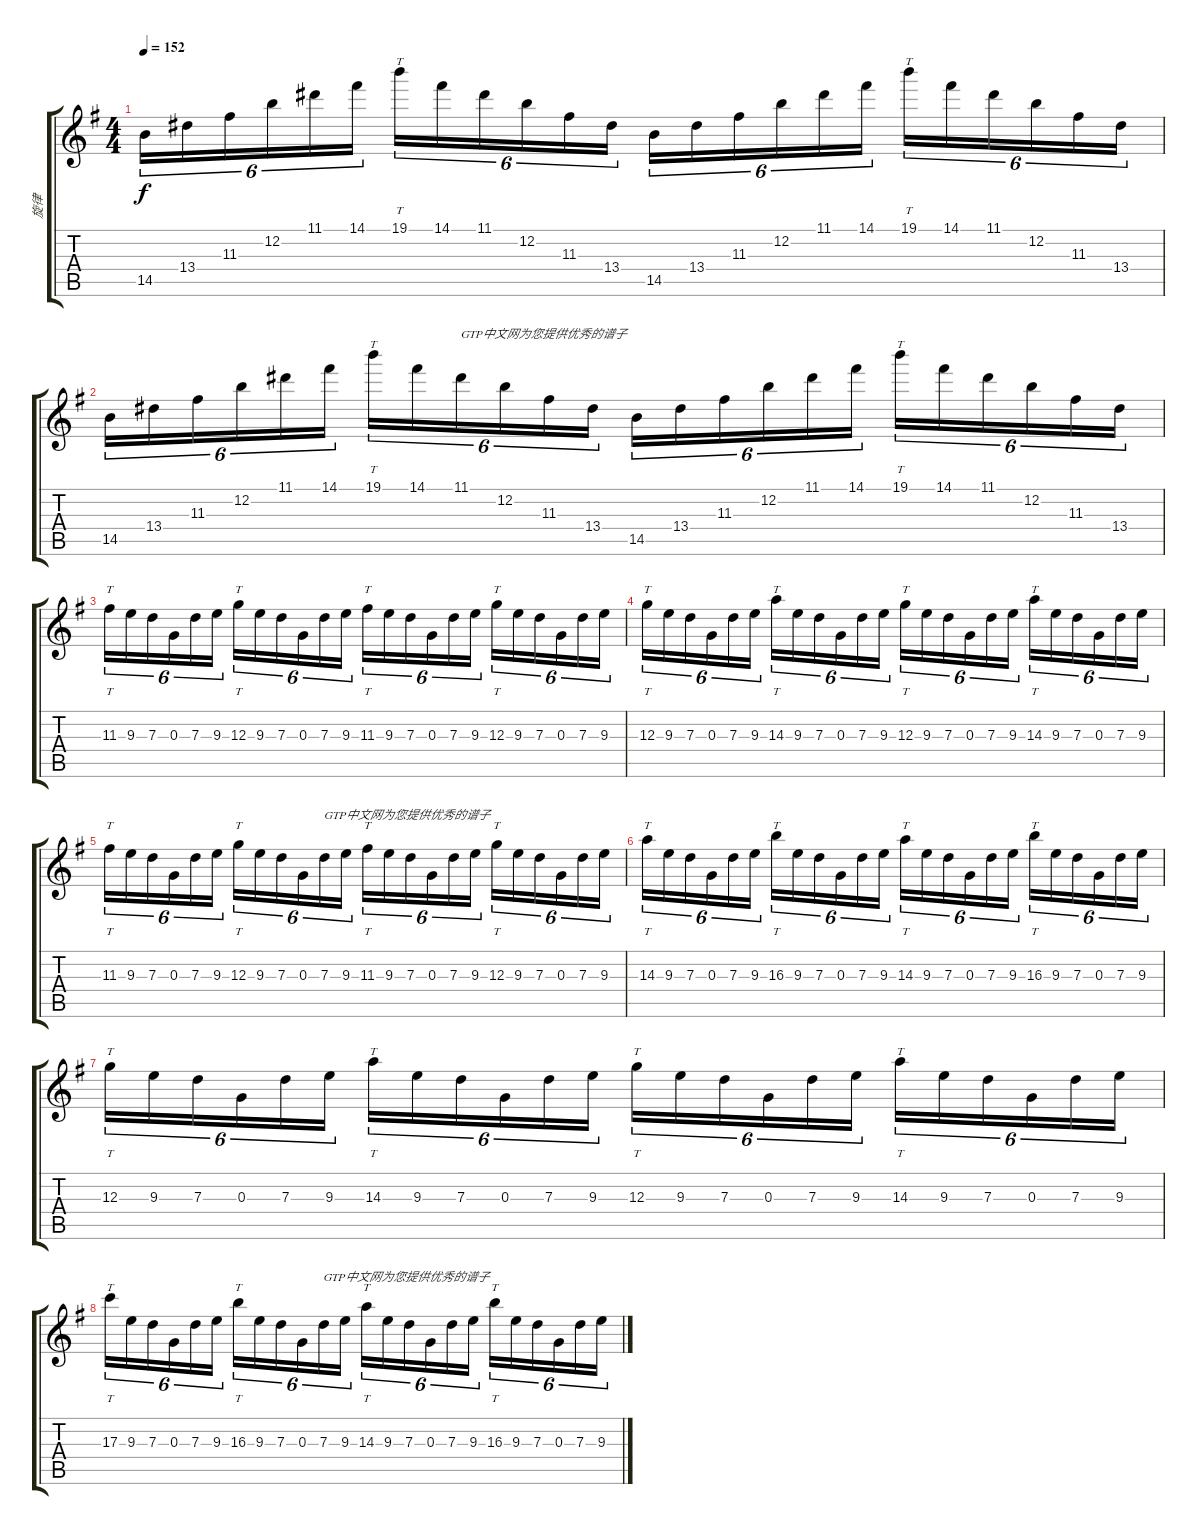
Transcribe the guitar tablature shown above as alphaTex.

\track ("旋律" "旋律") {instrument overdrivenguitar}
\staff {score tabs}
\tuning (E4 B3 G3 D3 A2 E2) {hide}
\ts (4 4)
\tempo 152
\clef g2
\ks g
14.5.16{tu (6 4) dy f} 13.4.16{tu (6 4)} 11.3.16{tu (6 4)} 12.2.16{tu (6 4)} 11.1.16{tu (6 4)} 14.1.16{tu (6 4)} 19.1.16{tt tu (6 4)} 14.1.16{tu (6 4)} 11.1.16{tu (6 4)} 12.2.16{tu (6 4)} 11.3.16{tu (6 4)} 13.4.16{tu (6 4)} 14.5.16{tu (6 4)} 13.4.16{tu (6 4)} 11.3.16{tu (6 4)} 12.2.16{tu (6 4)} 11.1.16{tu (6 4)} 14.1.16{tu (6 4)} 19.1.16{tt tu (6 4)} 14.1.16{tu (6 4)} 11.1.16{tu (6 4)} 12.2.16{tu (6 4)} 11.3.16{tu (6 4)} 13.4.16{tu (6 4)} |
14.5.16{tu (6 4)} 13.4.16{tu (6 4)} 11.3.16{tu (6 4)} 12.2.16{tu (6 4)} 11.1.16{tu (6 4)} 14.1.16{tu (6 4)} 19.1.16{tt tu (6 4)} 14.1.16{tu (6 4)} 11.1.16{tu (6 4) txt "GTP中文网为您提供优秀的谱子"} 12.2.16{tu (6 4)} 11.3.16{tu (6 4)} 13.4.16{tu (6 4)} 14.5.16{tu (6 4)} 13.4.16{tu (6 4)} 11.3.16{tu (6 4)} 12.2.16{tu (6 4)} 11.1.16{tu (6 4)} 14.1.16{tu (6 4)} 19.1.16{tt tu (6 4)} 14.1.16{tu (6 4)} 11.1.16{tu (6 4)} 12.2.16{tu (6 4)} 11.3.16{tu (6 4)} 13.4.16{tu (6 4)} |
11.3.16{tt tu (6 4)} 9.3.16{tu (6 4)} 7.3.16{tu (6 4)} 0.3.16{tu (6 4)} 7.3.16{tu (6 4)} 9.3.16{tu (6 4)} 12.3.16{tt tu (6 4)} 9.3.16{tu (6 4)} 7.3.16{tu (6 4)} 0.3.16{tu (6 4)} 7.3.16{tu (6 4)} 9.3.16{tu (6 4)} 11.3.16{tt tu (6 4)} 9.3.16{tu (6 4)} 7.3.16{tu (6 4)} 0.3.16{tu (6 4)} 7.3.16{tu (6 4)} 9.3.16{tu (6 4)} 12.3.16{tt tu (6 4)} 9.3.16{tu (6 4)} 7.3.16{tu (6 4)} 0.3.16{tu (6 4)} 7.3.16{tu (6 4)} 9.3.16{tu (6 4)} |
12.3.16{tt tu (6 4)} 9.3.16{tu (6 4)} 7.3.16{tu (6 4)} 0.3.16{tu (6 4)} 7.3.16{tu (6 4)} 9.3.16{tu (6 4)} 14.3.16{tt tu (6 4)} 9.3.16{tu (6 4)} 7.3.16{tu (6 4)} 0.3.16{tu (6 4)} 7.3.16{tu (6 4)} 9.3.16{tu (6 4)} 12.3.16{tt tu (6 4)} 9.3.16{tu (6 4)} 7.3.16{tu (6 4)} 0.3.16{tu (6 4)} 7.3.16{tu (6 4)} 9.3.16{tu (6 4)} 14.3.16{tt tu (6 4)} 9.3.16{tu (6 4)} 7.3.16{tu (6 4)} 0.3.16{tu (6 4)} 7.3.16{tu (6 4)} 9.3.16{tu (6 4)} |
11.3.16{tt tu (6 4)} 9.3.16{tu (6 4)} 7.3.16{tu (6 4)} 0.3.16{tu (6 4)} 7.3.16{tu (6 4)} 9.3.16{tu (6 4)} 12.3.16{tt tu (6 4)} 9.3.16{tu (6 4)} 7.3.16{tu (6 4)} 0.3.16{tu (6 4)} 7.3.16{tu (6 4) txt "GTP中文网为您提供优秀的谱子"} 9.3.16{tu (6 4)} 11.3.16{tt tu (6 4)} 9.3.16{tu (6 4)} 7.3.16{tu (6 4)} 0.3.16{tu (6 4)} 7.3.16{tu (6 4)} 9.3.16{tu (6 4)} 12.3.16{tt tu (6 4)} 9.3.16{tu (6 4)} 7.3.16{tu (6 4)} 0.3.16{tu (6 4)} 7.3.16{tu (6 4)} 9.3.16{tu (6 4)} |
14.3.16{tt tu (6 4)} 9.3.16{tu (6 4)} 7.3.16{tu (6 4)} 0.3.16{tu (6 4)} 7.3.16{tu (6 4)} 9.3.16{tu (6 4)} 16.3.16{tt tu (6 4)} 9.3.16{tu (6 4)} 7.3.16{tu (6 4)} 0.3.16{tu (6 4)} 7.3.16{tu (6 4)} 9.3.16{tu (6 4)} 14.3.16{tt tu (6 4)} 9.3.16{tu (6 4)} 7.3.16{tu (6 4)} 0.3.16{tu (6 4)} 7.3.16{tu (6 4)} 9.3.16{tu (6 4)} 16.3.16{tt tu (6 4)} 9.3.16{tu (6 4)} 7.3.16{tu (6 4)} 0.3.16{tu (6 4)} 7.3.16{tu (6 4)} 9.3.16{tu (6 4)} |
12.3.16{tt tu (6 4)} 9.3.16{tu (6 4)} 7.3.16{tu (6 4)} 0.3.16{tu (6 4)} 7.3.16{tu (6 4)} 9.3.16{tu (6 4)} 14.3.16{tt tu (6 4)} 9.3.16{tu (6 4)} 7.3.16{tu (6 4)} 0.3.16{tu (6 4)} 7.3.16{tu (6 4)} 9.3.16{tu (6 4)} 12.3.16{tt tu (6 4)} 9.3.16{tu (6 4)} 7.3.16{tu (6 4)} 0.3.16{tu (6 4)} 7.3.16{tu (6 4)} 9.3.16{tu (6 4)} 14.3.16{tt tu (6 4)} 9.3.16{tu (6 4)} 7.3.16{tu (6 4)} 0.3.16{tu (6 4)} 7.3.16{tu (6 4)} 9.3.16{tu (6 4)} |
17.3.16{tt tu (6 4)} 9.3.16{tu (6 4)} 7.3.16{tu (6 4)} 0.3.16{tu (6 4)} 7.3.16{tu (6 4)} 9.3.16{tu (6 4)} 16.3.16{tt tu (6 4)} 9.3.16{tu (6 4)} 7.3.16{tu (6 4)} 0.3.16{tu (6 4)} 7.3.16{tu (6 4) txt "GTP中文网为您提供优秀的谱子"} 9.3.16{tu (6 4)} 14.3.16{tt tu (6 4)} 9.3.16{tu (6 4)} 7.3.16{tu (6 4)} 0.3.16{tu (6 4)} 7.3.16{tu (6 4)} 9.3.16{tu (6 4)} 16.3.16{tt tu (6 4)} 9.3.16{tu (6 4)} 7.3.16{tu (6 4)} 0.3.16{tu (6 4)} 7.3.16{tu (6 4)} 9.3.16{tu (6 4)}
